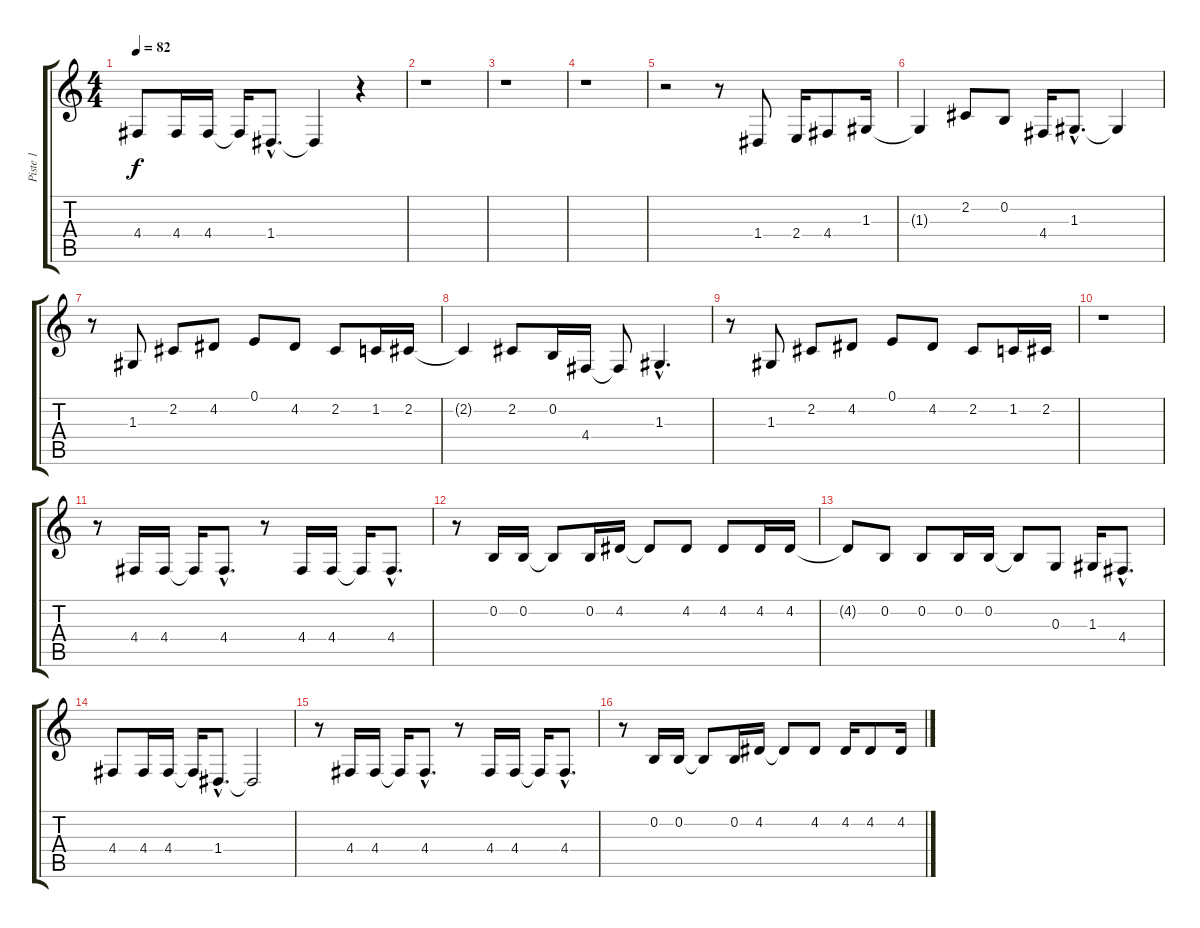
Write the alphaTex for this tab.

\track ("Piste 1" "Piste 1") {instrument voiceoohs}
\staff {score tabs}
\tuning (E4 B3 G3 D3 A2 E2) {hide}
\ts (4 4)
\tempo 82
\clef g2
\ks c
4.4.8{dy f} 4.4.16 4.4.16 4.4{t}.16 1.4{hac}.8{d} 1.4{t}.4 r.4 |
r.1 |
r.1 |
r.1 |
r.2 r.8 1.4.8 2.4.16 4.4.8 1.3.16 |
1.3{t}.4 2.2.8 0.2.8 4.4.16 1.3{hac}.8{d} 1.3{t}.4 |
r.8 1.3.8 2.2.8 4.2.8 0.1.8 4.2.8 2.2.8 1.2.16 2.2.16 |
2.2{t}.4 2.2.8 0.2.16 4.4.16 4.4{t}.8 1.3{hac}.4{d} |
r.8 1.3.8 2.2.8 4.2.8 0.1.8 4.2.8 2.2.8 1.2.16 2.2.16 |
r.1 |
r.8 4.4.16 4.4.16 4.4{t}.16 4.4{hac}.8{d} r.8 4.4.16 4.4.16 4.4{t}.16 4.4{hac}.8{d} |
r.8 0.2.16 0.2.16 0.2{t}.8 0.2.16 4.2.16 4.2{t}.8 4.2.8 4.2.8 4.2.16 4.2.16 |
4.2{t}.8 0.2.8 0.2.8 0.2.16 0.2.16 0.2{t}.8 0.3.8 1.3.16 4.4{hac}.8{d} |
4.4.8 4.4.16 4.4.16 4.4{t}.16 1.4{hac}.8{d} 1.4{t}.2 |
r.8 4.4.16 4.4.16 4.4{t}.16 4.4{hac}.8{d} r.8 4.4.16 4.4.16 4.4{t}.16 4.4{hac}.8{d} |
r.8 0.2.16 0.2.16 0.2{t}.8 0.2.16 4.2.16 4.2{t}.8 4.2.8 4.2.16 4.2.8 4.2.16
